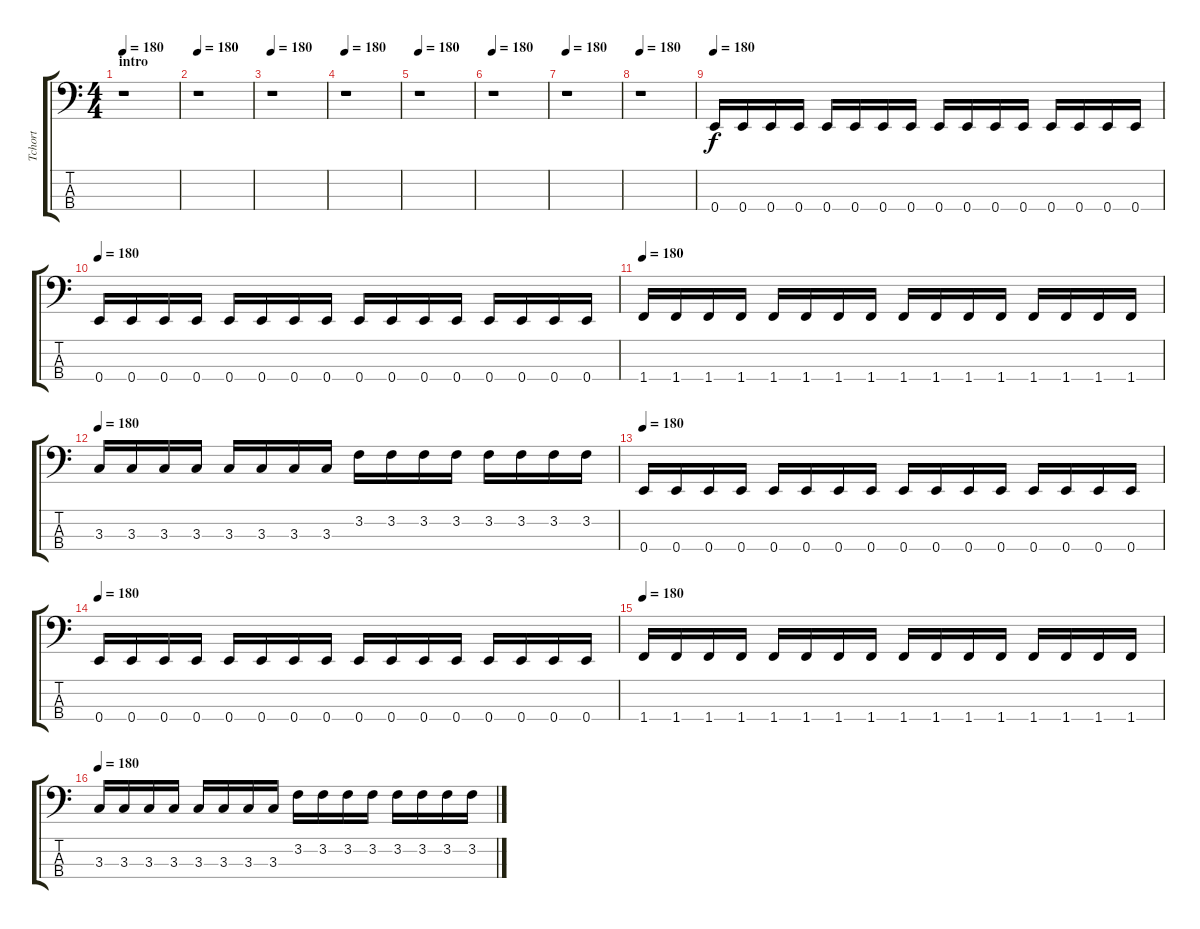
\track ("Tchort" "Tchort") {instrument electricbasspick}
\staff {score tabs}
\tuning (G2 D2 A1 E1) {hide}
\ts (4 4)
\section ("" "intro")
\tempo 180
\clef f4
\ks c
r.1{dy f instrument electricbasspick} |
\tempo 180
r.1 |
\tempo 180
r.1 |
\tempo 180
r.1 |
\tempo 180
r.1 |
\tempo 180
r.1 |
\tempo 180
r.1 |
\tempo 180
r.1 |
\tempo 180
0.4.16 0.4.16 0.4.16 0.4.16 0.4.16 0.4.16 0.4.16 0.4.16 0.4.16 0.4.16 0.4.16 0.4.16 0.4.16 0.4.16 0.4.16 0.4.16 |
\tempo 180
0.4.16 0.4.16 0.4.16 0.4.16 0.4.16 0.4.16 0.4.16 0.4.16 0.4.16 0.4.16 0.4.16 0.4.16 0.4.16 0.4.16 0.4.16 0.4.16 |
\tempo 180
1.4.16 1.4.16 1.4.16 1.4.16 1.4.16 1.4.16 1.4.16 1.4.16 1.4.16 1.4.16 1.4.16 1.4.16 1.4.16 1.4.16 1.4.16 1.4.16 |
\tempo 180
3.3.16 3.3.16 3.3.16 3.3.16 3.3.16 3.3.16 3.3.16 3.3.16 3.2.16 3.2.16 3.2.16 3.2.16 3.2.16 3.2.16 3.2.16 3.2.16 |
\tempo 180
0.4.16 0.4.16 0.4.16 0.4.16 0.4.16 0.4.16 0.4.16 0.4.16 0.4.16 0.4.16 0.4.16 0.4.16 0.4.16 0.4.16 0.4.16 0.4.16 |
\tempo 180
0.4.16 0.4.16 0.4.16 0.4.16 0.4.16 0.4.16 0.4.16 0.4.16 0.4.16 0.4.16 0.4.16 0.4.16 0.4.16 0.4.16 0.4.16 0.4.16 |
\tempo 180
1.4.16 1.4.16 1.4.16 1.4.16 1.4.16 1.4.16 1.4.16 1.4.16 1.4.16 1.4.16 1.4.16 1.4.16 1.4.16 1.4.16 1.4.16 1.4.16 |
\tempo 180
3.3.16 3.3.16 3.3.16 3.3.16 3.3.16 3.3.16 3.3.16 3.3.16 3.2.16 3.2.16 3.2.16 3.2.16 3.2.16 3.2.16 3.2.16 3.2.16
